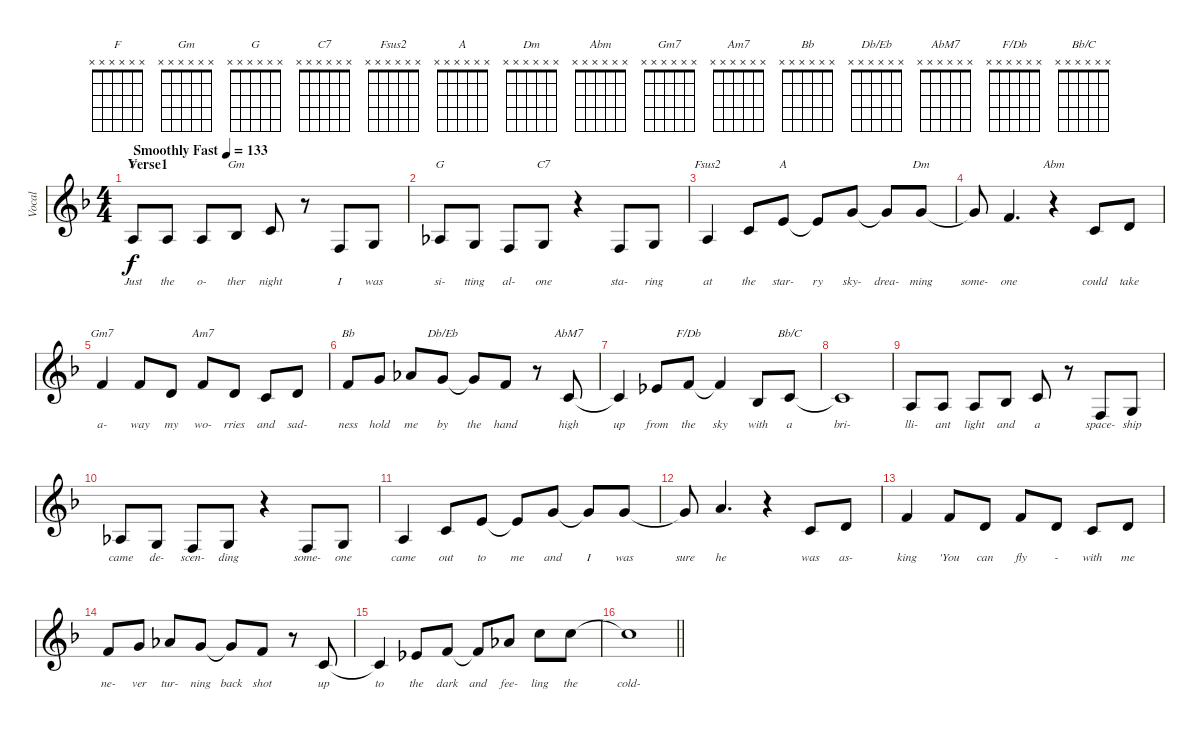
\track ("Vocal" "Vocal") {instrument synthvoice}
\staff {score}
\tuning (E5 B4 G4 D4 A3 E3) {hide}
\chord ("F" x x x x x x)
\chord ("Gm" x x x x x x)
\chord ("G" x x x x x x)
\chord ("C7" x x x x x x)
\chord ("Fsus2" x x x x x x)
\chord ("A" x x x x x x)
\chord ("Dm" x x x x x x)
\chord ("Abm" x x x x x x)
\chord ("Gm7" x x x x x x)
\chord ("Am7" x x x x x x)
\chord ("Bb" x x x x x x)
\chord ("Db/Eb" x x x x x x)
\chord ("AbM7" x x x x x x)
\chord ("F/Db" x x x x x x)
\chord ("Bb/C" x x x x x x)
\ts (4 4)
\section ("" "Verse1")
\tempo (133 "Smoothly Fast")
\clef g2
\ks f
0.5.8{ch "F" lyrics (0 "Just") lyrics (1 "") lyrics (2 "") lyrics (3 "") lyrics (4 "") dy f instrument synthvoice} 0.5.8{lyrics (0 "the") lyrics (1 "") lyrics (2 "") lyrics (3 "") lyrics (4 "")} 0.5.8{lyrics (0 "o-") lyrics (1 "") lyrics (2 "") lyrics (3 "") lyrics (4 "")} 1.5.8{ch "Gm" lyrics (0 "ther") lyrics (1 "") lyrics (2 "") lyrics (3 "") lyrics (4 "")} 3.5.8{lyrics (0 "night") lyrics (1 "") lyrics (2 "") lyrics (3 "") lyrics (4 "")} r.8 1.6.8{lyrics (0 "I") lyrics (1 "") lyrics (2 "") lyrics (3 "") lyrics (4 "")} 3.6.8{lyrics (0 "was") lyrics (1 "") lyrics (2 "") lyrics (3 "") lyrics (4 "")} |
4.6.8{ch "G" lyrics (0 "si-") lyrics (1 "") lyrics (2 "") lyrics (3 "") lyrics (4 "")} 3.6.8{lyrics (0 "tting") lyrics (1 "") lyrics (2 "") lyrics (3 "") lyrics (4 "")} 1.6.8{lyrics (0 "al-") lyrics (1 "") lyrics (2 "") lyrics (3 "") lyrics (4 "")} 3.6.8{ch "C7" lyrics (0 "one") lyrics (1 "") lyrics (2 "") lyrics (3 "") lyrics (4 "")} r.4 1.6.8{lyrics (0 "sta-") lyrics (1 "") lyrics (2 "") lyrics (3 "") lyrics (4 "")} 3.6.8{lyrics (0 "ring") lyrics (1 "") lyrics (2 "") lyrics (3 "") lyrics (4 "")} |
0.5.4{ch "Fsus2" lyrics (0 "at") lyrics (1 "") lyrics (2 "") lyrics (3 "") lyrics (4 "")} 3.5.8{lyrics (0 "the") lyrics (1 "") lyrics (2 "") lyrics (3 "") lyrics (4 "")} 2.4.8{ch "A" lyrics (0 "star-") lyrics (1 "") lyrics (2 "") lyrics (3 "") lyrics (4 "")} 2.4{t}.8{lyrics (0 "ry") lyrics (1 "") lyrics (2 "") lyrics (3 "") lyrics (4 "")} 0.3.8{lyrics (0 "sky-") lyrics (1 "") lyrics (2 "") lyrics (3 "") lyrics (4 "")} 0.3{t}.8{lyrics (0 "drea-") lyrics (1 "") lyrics (2 "") lyrics (3 "") lyrics (4 "")} 0.3.8{ch "Dm" lyrics (0 "ming") lyrics (1 "") lyrics (2 "") lyrics (3 "") lyrics (4 "")} |
0.3{t}.8{lyrics (0 "some-") lyrics (1 "") lyrics (2 "") lyrics (3 "") lyrics (4 "")} 3.4.4{d lyrics (0 "one") lyrics (1 "") lyrics (2 "") lyrics (3 "") lyrics (4 "")} r.4{ch "Abm"} 3.5.8{lyrics (0 "could") lyrics (1 "") lyrics (2 "") lyrics (3 "") lyrics (4 "")} 0.4.8{lyrics (0 "take") lyrics (1 "") lyrics (2 "") lyrics (3 "") lyrics (4 "")} |
3.4.4{ch "Gm7" lyrics (0 "a-") lyrics (1 "") lyrics (2 "") lyrics (3 "") lyrics (4 "")} 3.4.8{lyrics (0 "way") lyrics (1 "") lyrics (2 "") lyrics (3 "") lyrics (4 "")} 0.4.8{lyrics (0 "my") lyrics (1 "") lyrics (2 "") lyrics (3 "") lyrics (4 "")} 3.4.8{ch "Am7" lyrics (0 "wo-") lyrics (1 "") lyrics (2 "") lyrics (3 "") lyrics (4 "")} 0.4.8{lyrics (0 "rries") lyrics (1 "") lyrics (2 "") lyrics (3 "") lyrics (4 "")} 3.5.8{lyrics (0 "and") lyrics (1 "") lyrics (2 "") lyrics (3 "") lyrics (4 "")} 0.4.8{lyrics (0 "sad-") lyrics (1 "") lyrics (2 "") lyrics (3 "") lyrics (4 "")} |
3.4.8{ch "Bb" lyrics (0 "ness") lyrics (1 "") lyrics (2 "") lyrics (3 "") lyrics (4 "")} 0.3.8{lyrics (0 "hold") lyrics (1 "") lyrics (2 "") lyrics (3 "") lyrics (4 "")} 1.3.8{lyrics (0 "me") lyrics (1 "") lyrics (2 "") lyrics (3 "") lyrics (4 "")} 0.3.8{ch "Db/Eb" lyrics (0 "by") lyrics (1 "") lyrics (2 "") lyrics (3 "") lyrics (4 "")} 0.3{t}.8{lyrics (0 "the") lyrics (1 "") lyrics (2 "") lyrics (3 "") lyrics (4 "")} 3.4.8{lyrics (0 "hand") lyrics (1 "") lyrics (2 "") lyrics (3 "") lyrics (4 "")} r.8 3.5.8{ch "AbM7" lyrics (0 "high") lyrics (1 "") lyrics (2 "") lyrics (3 "") lyrics (4 "")} |
3.5{t}.4{lyrics (0 "up") lyrics (1 "") lyrics (2 "") lyrics (3 "") lyrics (4 "")} 1.4.8{lyrics (0 "from") lyrics (1 "") lyrics (2 "") lyrics (3 "") lyrics (4 "")} 3.4.8{ch "F/Db" lyrics (0 "the") lyrics (1 "") lyrics (2 "") lyrics (3 "") lyrics (4 "")} 3.4{t}.4{lyrics (0 "sky") lyrics (1 "") lyrics (2 "") lyrics (3 "") lyrics (4 "")} 1.5.8{lyrics (0 "with") lyrics (1 "") lyrics (2 "") lyrics (3 "") lyrics (4 "")} 3.5.8{ch "Bb/C" lyrics (0 "a") lyrics (1 "") lyrics (2 "") lyrics (3 "") lyrics (4 "")} |
3.5{t}.1{lyrics (0 "bri-") lyrics (1 "") lyrics (2 "") lyrics (3 "") lyrics (4 "")} |
0.5.8{lyrics (0 "lli-") lyrics (1 "") lyrics (2 "") lyrics (3 "") lyrics (4 "")} 0.5.8{lyrics (0 "ant") lyrics (1 "") lyrics (2 "") lyrics (3 "") lyrics (4 "")} 0.5.8{lyrics (0 "light") lyrics (1 "") lyrics (2 "") lyrics (3 "") lyrics (4 "")} 1.5.8{lyrics (0 "and") lyrics (1 "") lyrics (2 "") lyrics (3 "") lyrics (4 "")} 3.5.8{lyrics (0 "a") lyrics (1 "") lyrics (2 "") lyrics (3 "") lyrics (4 "")} r.8 1.6.8{lyrics (0 "space-") lyrics (1 "") lyrics (2 "") lyrics (3 "") lyrics (4 "")} 3.6.8{lyrics (0 "ship") lyrics (1 "") lyrics (2 "") lyrics (3 "") lyrics (4 "")} |
4.6.8{lyrics (0 "came") lyrics (1 "") lyrics (2 "") lyrics (3 "") lyrics (4 "")} 3.6.8{lyrics (0 "de-") lyrics (1 "") lyrics (2 "") lyrics (3 "") lyrics (4 "")} 1.6.8{lyrics (0 "scen-") lyrics (1 "") lyrics (2 "") lyrics (3 "") lyrics (4 "")} 3.6.8{lyrics (0 "ding") lyrics (1 "") lyrics (2 "") lyrics (3 "") lyrics (4 "")} r.4 1.6.8{lyrics (0 "some-") lyrics (1 "") lyrics (2 "") lyrics (3 "") lyrics (4 "")} 3.6.8{lyrics (0 "one") lyrics (1 "") lyrics (2 "") lyrics (3 "") lyrics (4 "")} |
0.5.4{lyrics (0 "came") lyrics (1 "") lyrics (2 "") lyrics (3 "") lyrics (4 "")} 3.5.8{lyrics (0 "out") lyrics (1 "") lyrics (2 "") lyrics (3 "") lyrics (4 "")} 2.4.8{lyrics (0 "to") lyrics (1 "") lyrics (2 "") lyrics (3 "") lyrics (4 "")} 2.4{t}.8{lyrics (0 "me") lyrics (1 "") lyrics (2 "") lyrics (3 "") lyrics (4 "")} 0.3.8{lyrics (0 "and") lyrics (1 "") lyrics (2 "") lyrics (3 "") lyrics (4 "")} 0.3{t}.8{lyrics (0 "I") lyrics (1 "") lyrics (2 "") lyrics (3 "") lyrics (4 "")} 0.3.8{lyrics (0 "was") lyrics (1 "") lyrics (2 "") lyrics (3 "") lyrics (4 "")} |
0.3{t}.8{lyrics (0 "sure") lyrics (1 "") lyrics (2 "") lyrics (3 "") lyrics (4 "")} 2.3.4{d lyrics (0 "he") lyrics (1 "") lyrics (2 "") lyrics (3 "") lyrics (4 "")} r.4 3.5.8{lyrics (0 "was") lyrics (1 "") lyrics (2 "") lyrics (3 "") lyrics (4 "")} 0.4.8{lyrics (0 "as-") lyrics (1 "") lyrics (2 "") lyrics (3 "") lyrics (4 "")} |
3.4.4{lyrics (0 "king") lyrics (1 "") lyrics (2 "") lyrics (3 "") lyrics (4 "")} 3.4.8{lyrics (0 "'You") lyrics (1 "") lyrics (2 "") lyrics (3 "") lyrics (4 "")} 0.4.8{lyrics (0 "can") lyrics (1 "") lyrics (2 "") lyrics (3 "") lyrics (4 "")} 3.4.8{lyrics (0 "fly") lyrics (1 "") lyrics (2 "") lyrics (3 "") lyrics (4 "")} 0.4.8{lyrics (0 "-") lyrics (1 "") lyrics (2 "") lyrics (3 "") lyrics (4 "")} 3.5.8{lyrics (0 "with") lyrics (1 "") lyrics (2 "") lyrics (3 "") lyrics (4 "")} 0.4.8{lyrics (0 "me") lyrics (1 "") lyrics (2 "") lyrics (3 "") lyrics (4 "")} |
3.4.8{lyrics (0 "ne-") lyrics (1 "") lyrics (2 "") lyrics (3 "") lyrics (4 "")} 0.3.8{lyrics (0 "ver") lyrics (1 "") lyrics (2 "") lyrics (3 "") lyrics (4 "")} 1.3.8{lyrics (0 "tur-") lyrics (1 "") lyrics (2 "") lyrics (3 "") lyrics (4 "")} 0.3.8{lyrics (0 "ning") lyrics (1 "") lyrics (2 "") lyrics (3 "") lyrics (4 "")} 0.3{t}.8{lyrics (0 "back") lyrics (1 "") lyrics (2 "") lyrics (3 "") lyrics (4 "")} 3.4.8{lyrics (0 "shot") lyrics (1 "") lyrics (2 "") lyrics (3 "") lyrics (4 "")} r.8 3.5.8{lyrics (0 "up") lyrics (1 "") lyrics (2 "") lyrics (3 "") lyrics (4 "")} |
3.5{t}.4{lyrics (0 "to") lyrics (1 "") lyrics (2 "") lyrics (3 "") lyrics (4 "")} 1.4.8{lyrics (0 "the") lyrics (1 "") lyrics (2 "") lyrics (3 "") lyrics (4 "")} 3.4.8{lyrics (0 "dark") lyrics (1 "") lyrics (2 "") lyrics (3 "") lyrics (4 "")} 3.4{t}.8{lyrics (0 "and") lyrics (1 "") lyrics (2 "") lyrics (3 "") lyrics (4 "")} 1.3.8{lyrics (0 "fee-") lyrics (1 "") lyrics (2 "") lyrics (3 "") lyrics (4 "")} 1.2.8{lyrics (0 "ling") lyrics (1 "") lyrics (2 "") lyrics (3 "") lyrics (4 "")} 1.2.8{lyrics (0 "the") lyrics (1 "") lyrics (2 "") lyrics (3 "") lyrics (4 "")} |
\barLineRight lightlight
1.2{t}.1{lyrics (0 "cold-") lyrics (1 "") lyrics (2 "") lyrics (3 "") lyrics (4 "")}
